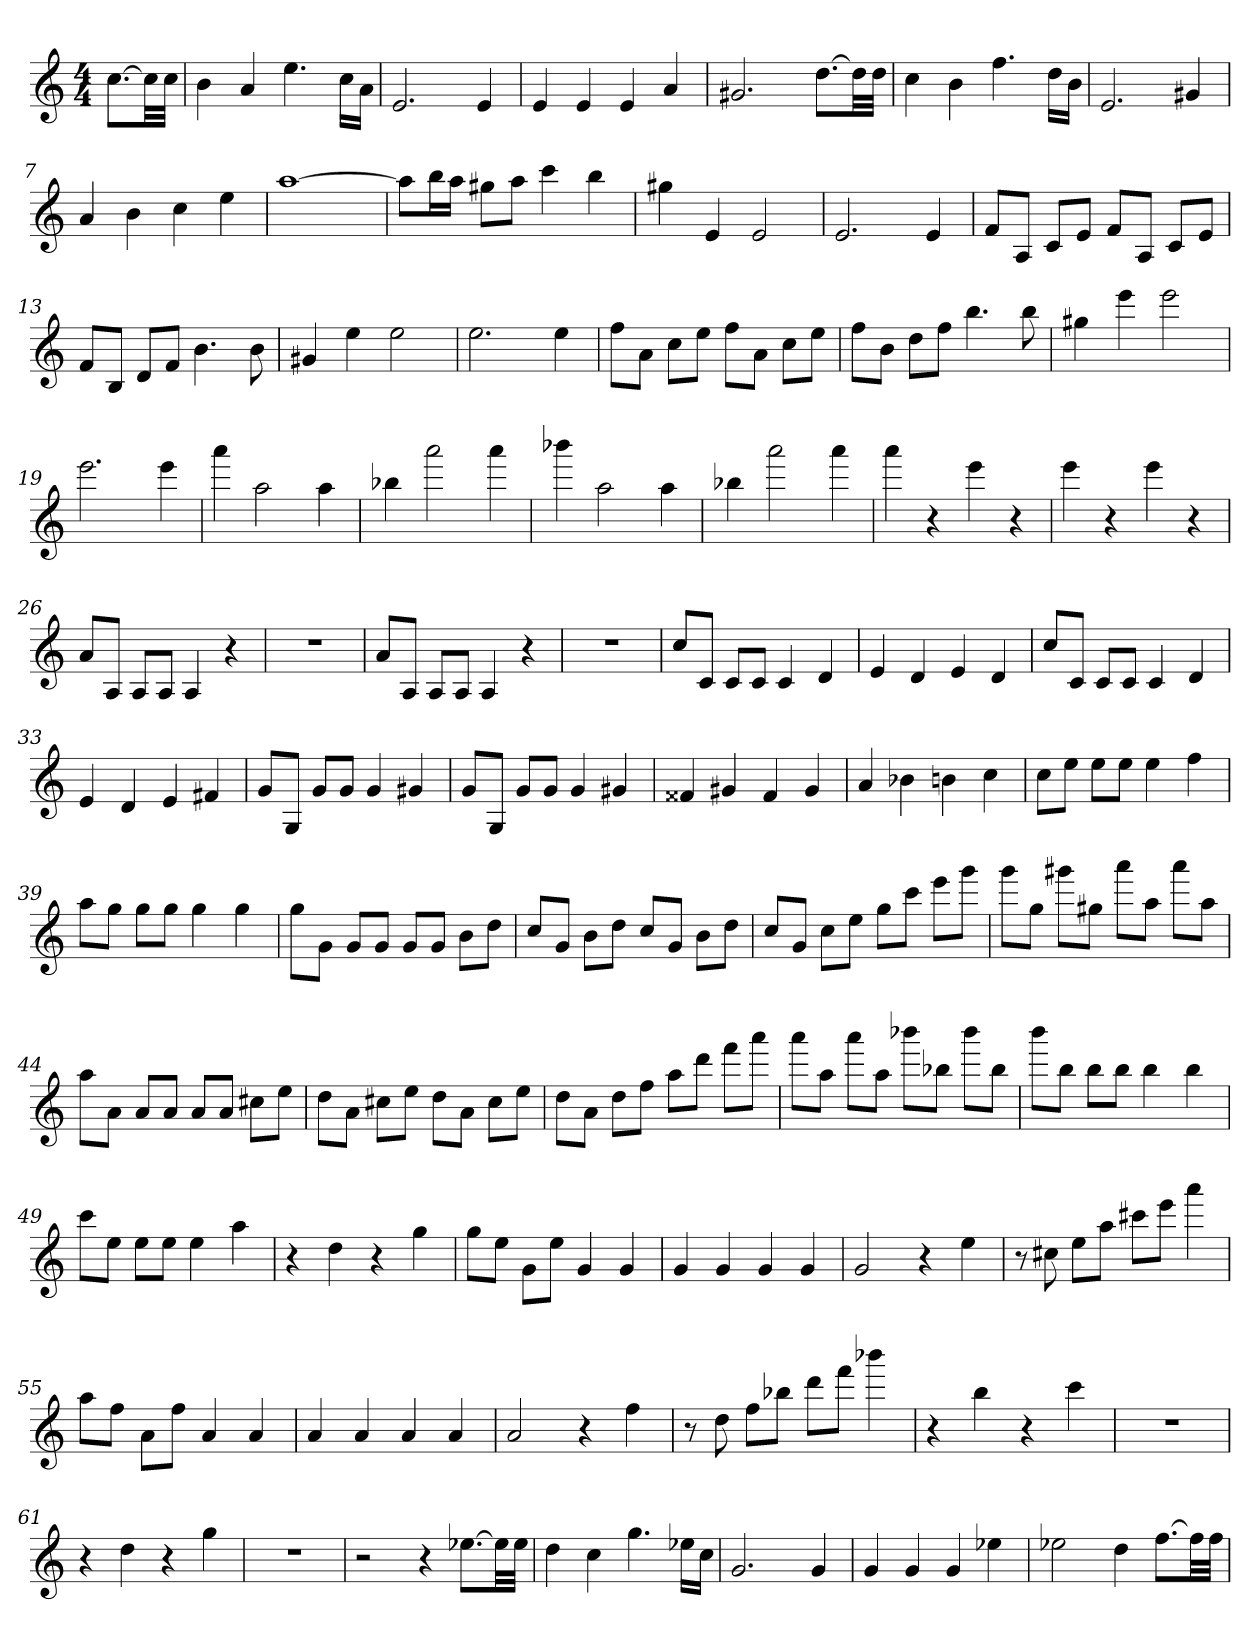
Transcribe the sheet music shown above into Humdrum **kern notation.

**kern
*part1
*staff1
*clefG2
*k[]
*C:
*M4/4
=
[8.cc\L
32cc\LL]
32cc\JJJ
=1
4b
4a
4.ee
16cc\LL
16a\JJ
=2
2.e
4e
=3
4e
4e
4e
4a
=4
2.g#X
[8.dd\L
32dd\LL]
32dd\JJJ
=5
4cc
4b
4.ff
16dd\LL
16b\JJ
=6
2.e
4g#X
=7
4a
4b
4cc
4ee
=8
[1aa
=9
8aa\L]
16bb\L
16aa\JJ
8gg#X\L
8aa\J
4ccc
4bb
=10
4gg#X
4e
2e
=11
2.e
4e
=12
8f/L
8A/J
8c/L
8e/J
8f/L
8A/J
8c/L
8e/J
=13
8f/L
8B/J
8d/L
8f/J
4.b
8b
=14
4g#X
4ee
2ee
=15
2.ee
4ee
=16
8ff\L
8a\J
8cc\L
8ee\J
8ff\L
8a\J
8cc\L
8ee\J
=17
8ff\L
8b\J
8dd\L
8ff\J
4.bb
8bb
=18
4gg#X
4eee
2eee
=19
2.eee
4eee
=20
4aaa
2aa
4aa
=21
4bb-X
2aaa
4aaa
=22
4bbb-X
2aa
4aa
=23
4bb-X
2aaa
4aaa
=24
4aaa
4r
4eee
4r
=25
4eee
4r
4eee
4r
=26
8a/L
8A/J
8A/L
8A/J
4A
4r
=27
1r
=28
8a/L
8A/J
8A/L
8A/J
4A
4r
=29
1r
=30
8cc/L
8c/J
8c/L
8c/J
4c
4d
=31
4e
4d
4e
4d
=32
8cc/L
8c/J
8c/L
8c/J
4c
4d
=33
4e
4d
4e
4f#X
=34
8g/L
8G/J
8g/L
8g/J
4g
4g#X
=35
8g/L
8G/J
8g/L
8g/J
4g
4g#X
=36
4f##X
4g#X
4f##
4g#
=37
4a
4b-X
4bn
4cc
=38
8cc\L
8ee\J
8ee\L
8ee\J
4ee
4ff
=39
8aa\L
8gg\J
8gg\L
8gg\J
4gg
4gg
=40
8gg\L
8g\J
8g/L
8g/J
8g/L
8g/J
8b\L
8dd\J
=41
8cc/L
8g/J
8b\L
8dd\J
8cc/L
8g/J
8b\L
8dd\J
=42
8cc/L
8g/J
8cc\L
8ee\J
8gg\L
8ccc\J
8eee\L
8ggg\J
=43
8ggg\L
8gg\J
8ggg#X\L
8gg#X\J
8aaa\L
8aa\J
8aaa\L
8aa\J
=44
8aa\L
8a\J
8a/L
8a/J
8a/L
8a/J
8cc#X\L
8ee\J
=45
8dd\L
8a\J
8cc#X\L
8ee\J
8dd\L
8a\J
8cc#\L
8ee\J
=46
8dd\L
8a\J
8dd\L
8ff\J
8aa\L
8ddd\J
8fff\L
8aaa\J
=47
8aaa\L
8aa\J
8aaa\L
8aa\J
8bbb-X\L
8bb-X\J
8bbb-\L
8bb-\J
=48
8bbb\L
8bb\J
8bb\L
8bb\J
4bb
4bb
=49
8ccc\L
8ee\J
8ee\L
8ee\J
4ee
4aa
=50
4r
4dd
4r
4gg
=51
8gg\L
8ee\J
8g\L
8ee\J
4g
4g
=52
4g
4g
4g
4g
=53
2g
4r
4ee
=54
8r
8cc#X
8ee\L
8aa\J
8ccc#X\L
8eee\J
4aaa
=55
8aa\L
8ff\J
8a\L
8ff\J
4a
4a
=56
4a
4a
4a
4a
=57
2a
4r
4ff
=58
8r
8dd
8ff\L
8bb-X\J
8ddd\L
8fff\J
4bbb-X
=59
4r
4bb
4r
4ccc
=60
1r
=61
4r
4dd
4r
4gg
=62
1r
=63
2r
4r
[8.ee-X\L
32ee-\LL]
32ee-\JJJ
=64
4dd
4cc
4.gg
16ee-X\LL
16cc\JJ
=65
2.g
4g
=66
4g
4g
4g
4ee-X
=67
2ee-X
4dd
[8.ff\L
32ff\LL]
32ff\JJJ
=
*-
